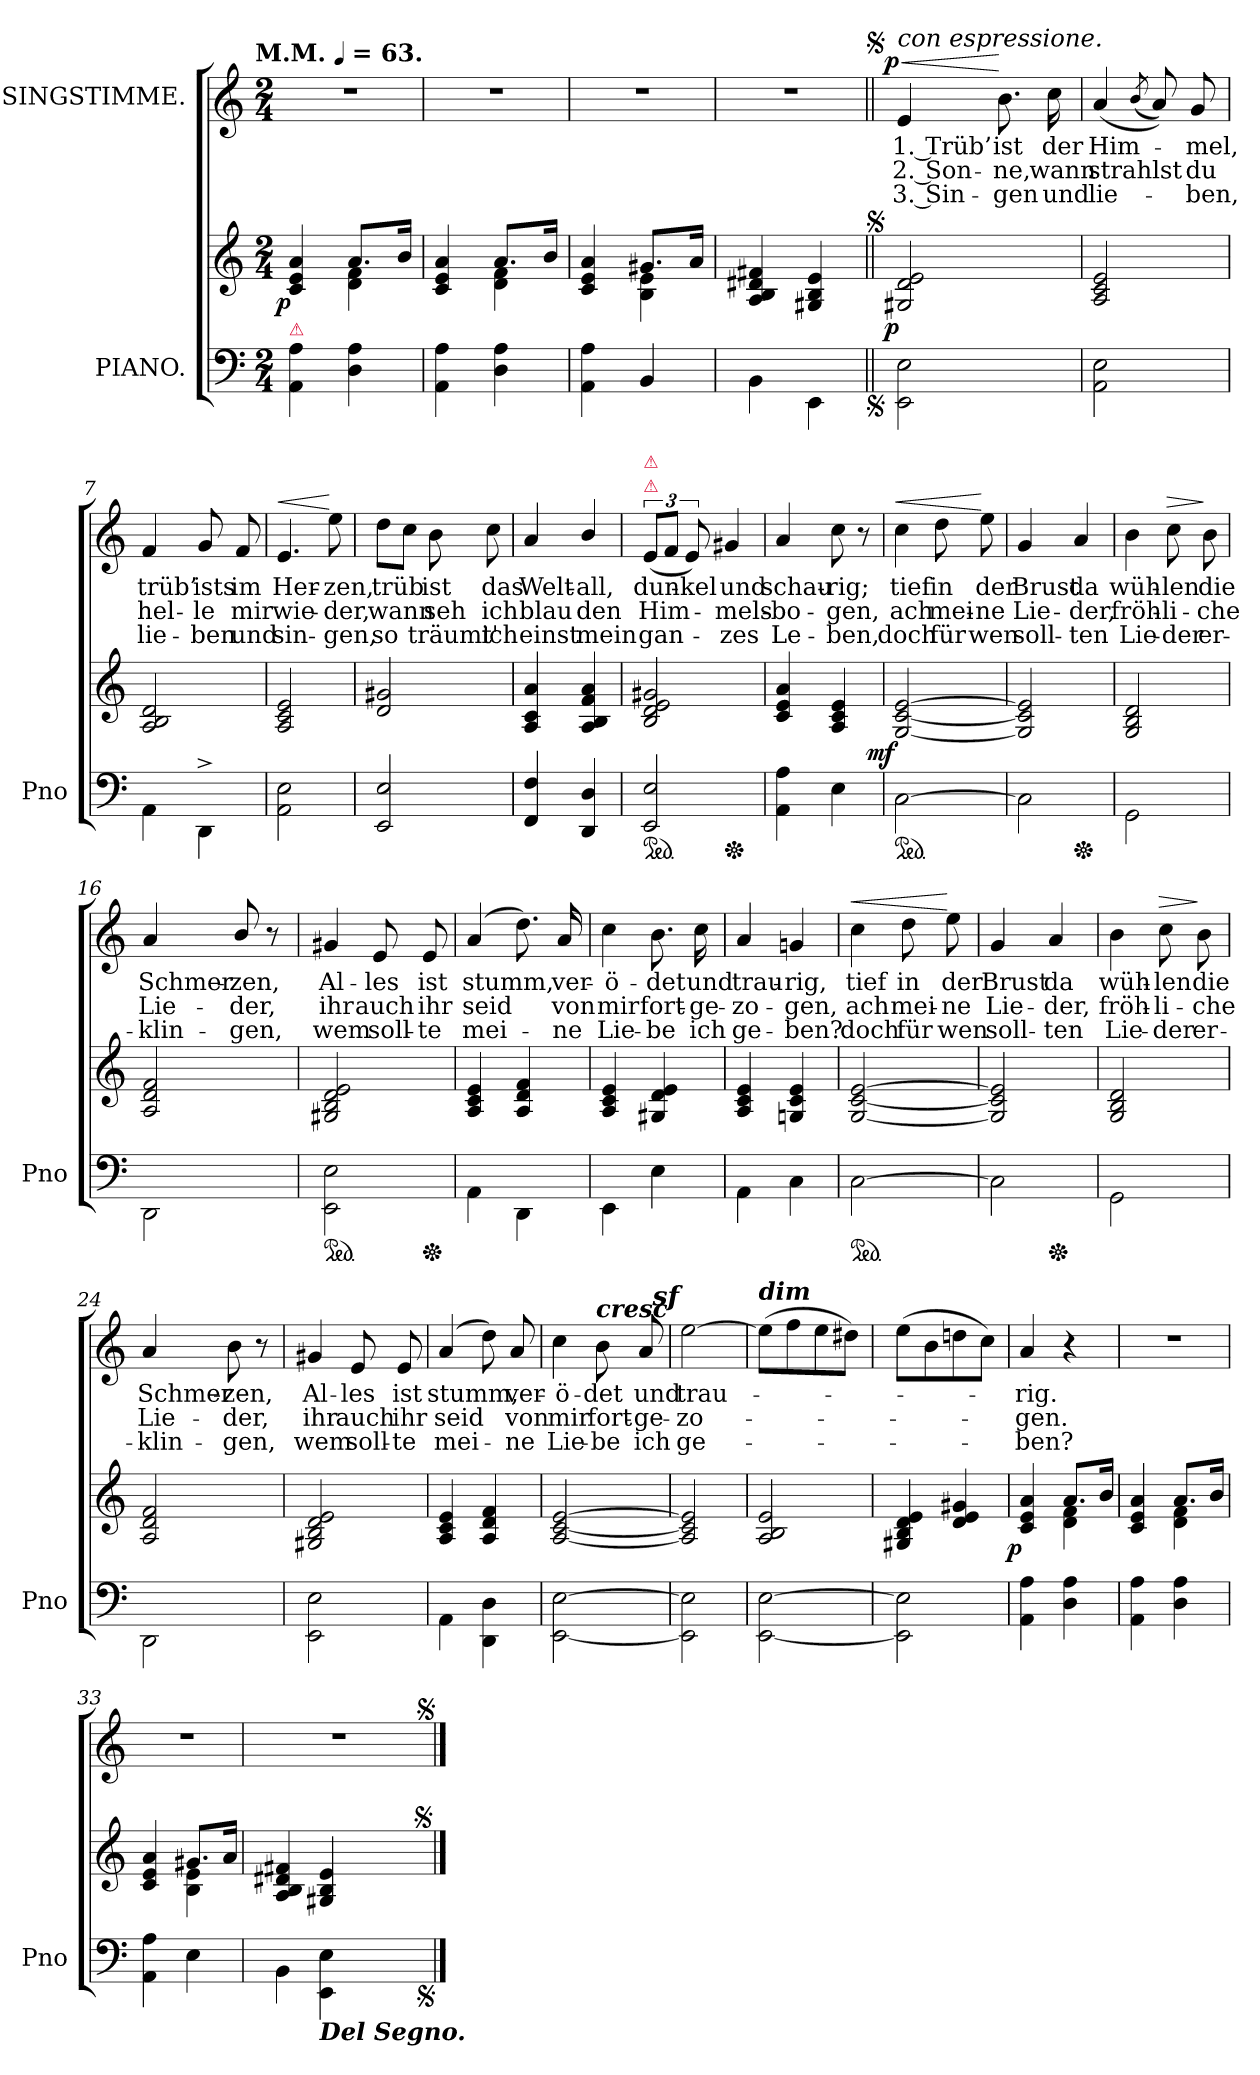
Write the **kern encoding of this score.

**kern	**kern	**dynam	**kern	**text	**text	**text	**dynam
*part2	*part2	*part2	*part1	*part1	*part1	*part1	*part1
*staff3	*staff2	*staff2/3	*staff1	*staff1	*staff1	*staff1	*staff1
*I"PIANO.	*	*	*I"SINGSTIMME.	*	*	*	*
*I'Pno	*	*	*	*	*	*	*
*clefF4	*clefG2	*	*clefG2	*	*	*	*
*k[]	*k[]	*	*k[]	*	*	*	*
*a:	*a:	*	*a:	*	*	*	*
!!LO:TX:omd:t=M.M. [quarter] = 63.
*M2/4	*M2/4	*	*M2/4	*	*	*	*
*MM63	*MM63	*	*MM63	*	*	*	*
=1	=1	=1	=1	=1	=1	=1	=1
*	*^	*	*	*	*	*	*
!LO:TX:a:Bi:color=crimson:t=⚠	!	!	!	!	!	!	!	!
!	!	!	!LO:DY:rj	!	!	!	!	!
4AA 4A	4c 4e 4a	4ryy	p	2r	.	.	.	.
4D 4A	8.aL	4d 4f	.	.	.	.	.	.
.	16bJk	.	.	.	.	.	.	.
=2	=2	=2	=2	=2	=2	=2	=2	=2
4AA 4A	4c 4e 4a	4ryy	.	2r	.	.	.	.
4D 4A	8.aL	4d 4f	.	.	.	.	.	.
.	16bJk	.	.	.	.	.	.	.
=3	=3	=3	=3	=3	=3	=3	=3	=3
4AA 4A	4c 4e 4a	4ryy	.	2r	.	.	.	.
4BB	8.g#XL	4B 4e	.	.	.	.	.	.
.	16aJk	.	.	.	.	.	.	.
*	*v	*v	*	*	*	*	*	*
=4	=4	=4	=4	=4	=4	=4	=4
4BB\	4A/ 4B/ 4d#X/ 4f#X/	.	2r	.	.	.	.
4EE\	4G#X/ 4B/ 4e/	.	.	.	.	.	.
!	!	!	!LO:TX:a:t=[segno]	!	!	!	!
!	!LO:TX:a:t=[segno]	!	!	!	!	!	!
!LO:TX:b:t=[segno]	!	!	!	!	!	!	!
=5||	=5||	=5||	=5||	=5||	=5||	=5||	=5||
!	!	!	!LO:TX:a:i:t=con espressione.	!	!	!	!
!	!	!LO:DY:rj	!	!	!	!	!LO:HP:a
!	!	!	!	!	!	!	!LO:DY:n=1:a:rj
2EE\ 2E\	2G#X 2d 2e	p	4e	1. Trüb’	2. Son-	3. Sin-	< p
.	.	.	8.b	ist	-ne,	-gen	[
.	.	.	16cc	der	wann	und	.
=6	=6	=6	=6	=6	=6	=6	=6
2AA\ 2E\	2A/ 2c/ 2e/	.	(<4a	Him-	strahlst	lie-	.
.	.	.	(8qb/	.	.	.	.
.	.	.	8a))	.	.	.	.
.	.	.	8g	-mel,	du	-ben,	.
=7	=7	=7	=7	=7	=7	=7	=7
4AA\	2A/ 2B/ 2d/	.	4f	trüb’	hel-	lie-	.
4DD^>\	.	.	8g	ists	-le	-ben	.
.	.	.	8f	im	mir	und	.
=8	=8	=8	=8	=8	=8	=8	=8
!	!	!	!	!	!	!	!LO:HP:a
2AA\ 2E\	2A/ 2c/ 2e/	.	4.e	Her-	wie-	sin-	<
.	.	.	8ee	-zen,	-der,	-gen,	[
=9	=9	=9	=9	=9	=9	=9	=9
2EE 2E	2d 2g#X	.	8ddL	trüb	wann	so	.
.	.	.	8ccJ	.	.	.	.
.	.	.	8b	ist	seh	träumt'	.
.	.	.	8cc	das	ich	ich	.
=10	=10	=10	=10	=10	=10	=10	=10
4FF 4F	4A 4c 4a	.	4a	Welt-	blau	einst	.
4DD 4D	4A 4B 4f 4a	.	4b/	-all,	den	mein	.
=11	=11	=11	=11	=11	=11	=11	=11
!	!	!	!LO:TX:a:color=crimson:t=⚠	!	!	!	!
!	!	!	!LO:TX:a:color=crimson:t=⚠	!	!	!	!
!LO:TX:b:color=crimson:t=⚠	!	!	!	!	!	!	!
*ped	*	*	*	*	*	*	*
*	*^	*	*	*	*	*	*
2EE 2E	2B 2d 2e 2g#X	4ryy	.	(<12eL	dun-	Him-	gan-	.
.	.	.	.	12fJ	.	.	.	.
.	.	.	.	12e)	-kel	.	.	.
*Xped	*	*	*	*	*	*	*	*
.	.	4ryy	.	4g#X	und	-mels-	-zes	.
*	*v	*v	*	*	*	*	*	*
=12	=12	=12	=12	=12	=12	=12	=12
4AA\ 4A\	4c 4e 4a	.	4a	schau-	-bo-	Le-	.
4E	4A 4c 4e	.	8cc	-rig;	-gen,	-ben,	.
.	.	.	8r	.	.	.	.
=13	=13	=13	=13	=13	=13	=13	=13
!LO:TX:b:color=crimson:t=⚠	!	!	!	!	!	!	!
!	!	!LO:DY:rj	!	!	!	!	!LO:HP:a
*ped	*	*	*	*	*	*	*
[2C\	[2G/ [2c/ [2e/	mf	4cc	tief	ach	doch	<
.	.	.	8dd	in	mei-	für	.
.	.	.	8ee	der	-ne	wen	[
=14	=14	=14	=14	=14	=14	=14	=14
*	*^	*	*	*	*	*	*
2C\]	2G]/ 2c]/ 2e]/	4ryy	.	4g	Brust	Lie-	soll-	.
*Xped	*	*	*	*	*	*	*	*
.	.	4ryy	.	4a	da	-der,	-ten	.
*	*v	*v	*	*	*	*	*	*
=15	=15	=15	=15	=15	=15	=15	=15
2GG\	2G/ 2B/ 2d/	.	4b	wüh-	fröh-	Lie-	.
!	!	!	!	!	!	!	!LO:HP:a
.	.	.	8cc	-len	-li-	-der	>
.	.	.	8b	die	-che	er-	]
=16	=16	=16	=16	=16	=16	=16	=16
2DD\	2A/ 2d/ 2f/	.	4a	Schmer-	Lie-	-klin-	.
.	.	.	8b/	-zen,	-der,	-gen,	.
.	.	.	8r	.	.	.	.
=17	=17	=17	=17	=17	=17	=17	=17
!LO:TX:b:color=crimson:t=⚠	!	!	!	!	!	!	!
*ped	*	*	*	*	*	*	*
*	*^	*	*	*	*	*	*
2EE\ 2E\	2G#X/ 2B/ 2d/ 2e/	4.ryy	.	4g#X	Al-	ihr	wem	.
.	.	.	.	8e	-les	auch	soll-	.
*Xped	*	*	*	*	*	*	*	*
.	.	8ryy	.	8e	ist	ihr	-te	.
*	*v	*v	*	*	*	*	*	*
=18	=18	=18	=18	=18	=18	=18	=18
4AA\	4A 4c 4e	.	(>4a	stumm,	seid	mei-	.
4DD\	4A/ 4d/ 4f/	.	8.dd)	.	.	.	.
.	.	.	16a	ver-	von	-ne	.
=19	=19	=19	=19	=19	=19	=19	=19
4EE\	4A/ 4c/ 4e/	.	4cc	-ö-	mir	Lie-	.
4E\	4G#X/ 4d/ 4e/	.	8.b	-det	fort-	-be	.
.	.	.	16cc	und	-ge-	ich	.
=20	=20	=20	=20	=20	=20	=20	=20
4AA\	4A/ 4c/ 4e/	.	4a	trau-	-zo-	ge-	.
4C\	4Gn/ 4c/ 4e/	.	4gn	-rig,	-gen,	-ben?	.
=21	=21	=21	=21	=21	=21	=21	=21
!	!	!	!	!	!	!	!LO:HP:a
*ped	*	*	*	*	*	*	*
[2C\	[2G/ [2c/ [2e/	.	4cc	tief	ach	doch	<
.	.	.	8dd	in	mei-	für	.
.	.	.	8ee	der	-ne	wen	[
=22	=22	=22	=22	=22	=22	=22	=22
*	*^	*	*	*	*	*	*
2C\]	2G]/ 2c]/ 2e]/	4ryy	.	4g	Brust	Lie-	soll-	.
*Xped	*	*	*	*	*	*	*	*
.	.	4ryy	.	4a	da	-der,	-ten	.
*	*v	*v	*	*	*	*	*	*
=23	=23	=23	=23	=23	=23	=23	=23
2GG\	2G/ 2B/ 2d/	.	4b	wüh-	fröh-	Lie-	.
!	!	!	!	!	!	!	!LO:HP:a
.	.	.	8cc	-len	-li-	-der	>
.	.	.	8b	die	-che	er-	]
=24	=24	=24	=24	=24	=24	=24	=24
2DD\	2A/ 2d/ 2f/	.	4a	Schmer-	Lie-	-klin-	.
.	.	.	8b	-zen,	-der,	-gen,	.
.	.	.	8r	.	.	.	.
=25	=25	=25	=25	=25	=25	=25	=25
2EE\ 2E\	2G#X/ 2B/ 2d/ 2e/	.	4g#X	Al-	ihr	wem	.
.	.	.	8e	-les	auch	soll-	.
.	.	.	8e	ist	ihr	-te	.
=26	=26	=26	=26	=26	=26	=26	=26
4AA\	4A/ 4c/ 4e/	.	(>4a	stumm,	seid	mei-	.
4DD\ 4D\	4A/ 4d/ 4f/	.	8dd)	.	.	.	.
.	.	.	8a	ver-	von	-ne	.
=27	=27	=27	=27	=27	=27	=27	=27
[2EE\ [2E\	[2A/ [2c/ [2e/	.	4cc	-ö-	mir	Lie-	.
!	!	!	!LO:TX:a:Bi:t=cresc	!	!	!	!
.	.	.	8b	-det	fort-	-be	.
.	.	.	8a	und	-ge-	ich	.
=28	=28	=28	=28	=28	=28	=28	=28
!	!	!	!LO:DY:rj	!	!	!	!
2EE]\ 2E]\	2A]/ 2c]/ 2e]/	.	[2eez>	trau-	-zo-	ge-	.
=29	=29	=29	=29	=29	=29	=29	=29
!	!	!	!LO:TX:a:Bi:t=dim	!	!	!	!
[2EE\ [2E\	2A/ 2B/ 2e/	.	(>8eeL]	.	.	.	.
.	.	.	8ff	.	.	.	.
.	.	.	8ee	.	.	.	.
.	.	.	8dd#XJ)	.	.	.	.
=30	=30	=30	=30	=30	=30	=30	=30
2EE]\ 2E]\	4G#X/ 4B/ 4d/ 4e/	.	(>8eeL	.	.	.	.
.	.	.	8b	.	.	.	.
.	4d 4e 4g#X	.	8ddn	.	.	.	.
.	.	.	8ccJ)	.	.	.	.
=31	=31	=31	=31	=31	=31	=31	=31
*	*^	*	*	*	*	*	*
!	!	!	!LO:DY:rj	!	!	!	!	!
4AA 4A	4c 4e 4a	4ryy	p	4a	-rig.	-gen.	-ben?	.
4D 4A	8.aL	4d 4f	.	4r	.	.	.	.
.	16bJk	.	.	.	.	.	.	.
=32	=32	=32	=32	=32	=32	=32	=32	=32
4AA 4A	4c 4e 4a	4ryy	.	2rdd	.	.	.	.
4D 4A	8.aL	4d 4f	.	.	.	.	.	.
.	16bJk	.	.	.	.	.	.	.
=33	=33	=33	=33	=33	=33	=33	=33	=33
4AA 4A	4c 4e 4a	4ryy	.	2rdd	.	.	.	.
4E	8.g#XL	4B 4e	.	.	.	.	.	.
.	16aJk	.	.	.	.	.	.	.
*	*v	*v	*	*	*	*	*	*
=34	=34	=34	=34	=34	=34	=34	=34
4BB\	4A/ 4B/ 4d#X/ 4f#X/	.	2rdd	.	.	.	.
!LO:TX:b:Bi:t=Del Segno.	!	!	!	!	!	!	!
4EE\ 4E\	4G#X/ 4B/ 4e/	.	.	.	.	.	.
!	!	!	!LO:TX:a:t=[segno]	!	!	!	!
!	!LO:TX:a:t=[segno]	!	!	!	!	!	!
!LO:TX:b:t=[segno]	!	!	!	!	!	!	!
==	==	==	==	==	==	==	==
*-	*-	*-	*-	*-	*-	*-	*-
